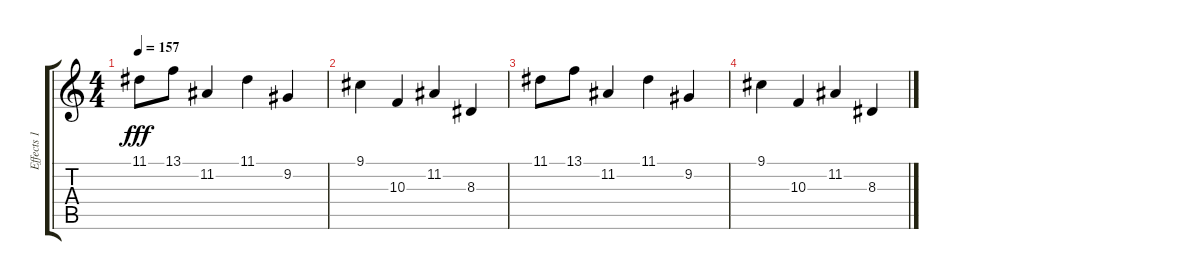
\track ("Effects 1" "Effects 1") {instrument fx6goblins}
\staff {score tabs}
\tuning (E4 B3 G3 D3 A2 E2) {hide}
\ts (4 4)
\tempo 157
\clef g2
\ks c
11.1.8{dy fff} 13.1.8 11.2.4 11.1.4 9.2.4 |
9.1.4 10.3.4 11.2.4 8.3.4 |
11.1.8 13.1.8 11.2.4 11.1.4 9.2.4 |
9.1.4 10.3.4 11.2.4 8.3.4
